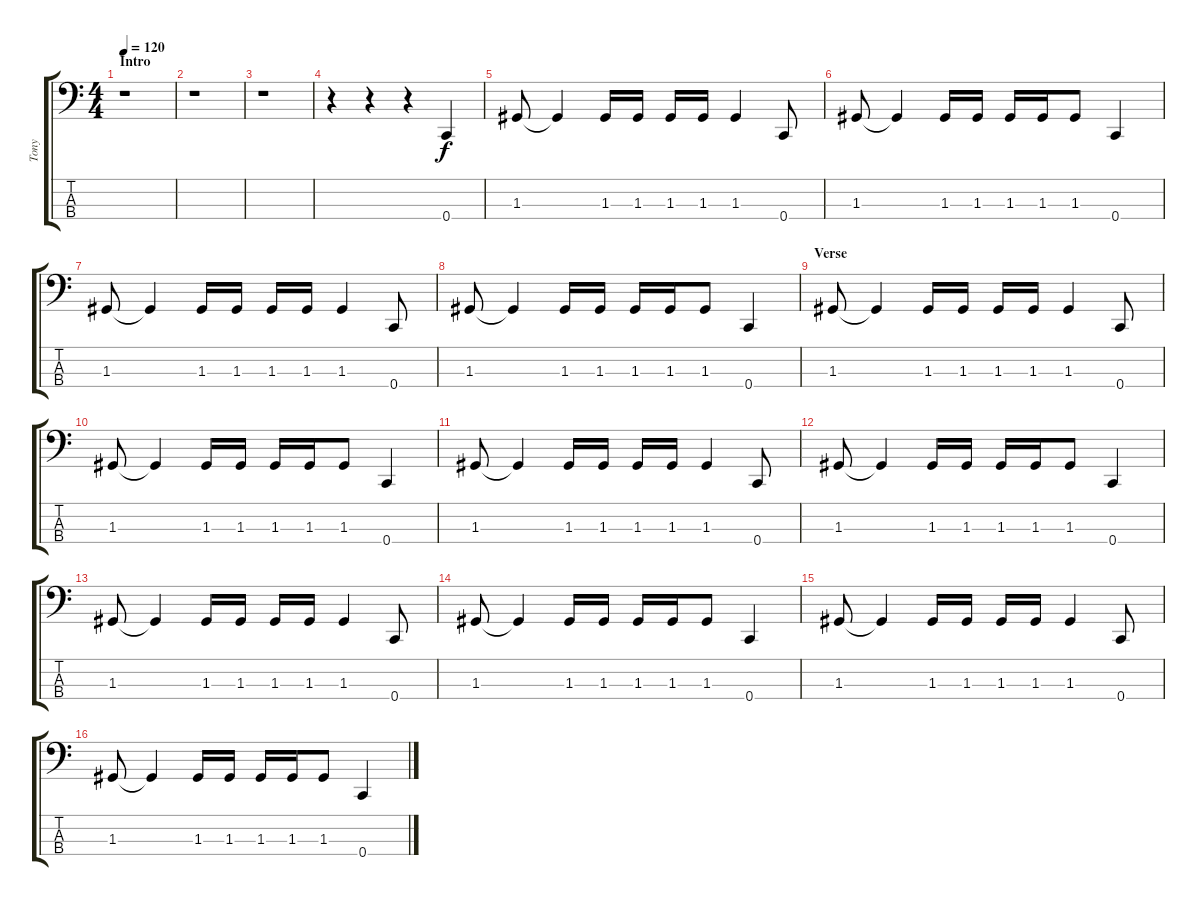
\track ("Tony" "Tony") {instrument electricbassfinger}
\staff {score tabs}
\tuning (F2 C2 G1 C1) {hide}
\ts (4 4)
\section ("" "Intro")
\tempo 120
\clef f4
\ks c
r.1{dy f instrument electricbassfinger} |
r.1 |
r.1 |
r.4 r.4 r.4 0.4.4 |
1.3.8 1.3{t}.4 1.3.16 1.3.16 1.3.16 1.3.16 1.3.4 0.4.8 |
1.3.8 1.3{t}.4 1.3.16 1.3.16 1.3.16 1.3.16 1.3.8 0.4.4 |
1.3.8 1.3{t}.4 1.3.16 1.3.16 1.3.16 1.3.16 1.3.4 0.4.8 |
1.3.8 1.3{t}.4 1.3.16 1.3.16 1.3.16 1.3.16 1.3.8 0.4.4 |
\section ("" "Verse")
1.3.8 1.3{t}.4 1.3.16 1.3.16 1.3.16 1.3.16 1.3.4 0.4.8 |
1.3.8 1.3{t}.4 1.3.16 1.3.16 1.3.16 1.3.16 1.3.8 0.4.4 |
1.3.8 1.3{t}.4 1.3.16 1.3.16 1.3.16 1.3.16 1.3.4 0.4.8 |
1.3.8 1.3{t}.4 1.3.16 1.3.16 1.3.16 1.3.16 1.3.8 0.4.4 |
1.3.8 1.3{t}.4 1.3.16 1.3.16 1.3.16 1.3.16 1.3.4 0.4.8 |
1.3.8 1.3{t}.4 1.3.16 1.3.16 1.3.16 1.3.16 1.3.8 0.4.4 |
1.3.8 1.3{t}.4 1.3.16 1.3.16 1.3.16 1.3.16 1.3.4 0.4.8 |
1.3.8 1.3{t}.4 1.3.16 1.3.16 1.3.16 1.3.16 1.3.8 0.4.4
